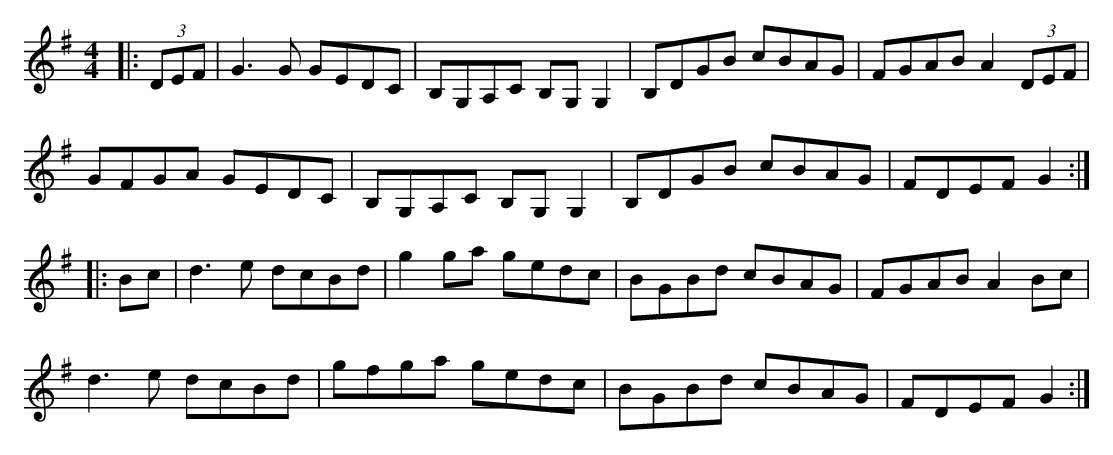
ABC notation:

X:1
M:4/4
K:G
|:(3DEF|G3G GEDC|B,G,A,C B,G,G,2|B,DGB cBAG|FGAB A2 (3DEF|
GFGA GEDC|B,G,A,C B,G,G,2|B,DGB cBAG|FDEF G2:|
|:Bc|d3e dcBd|g2ga gedc|BGBd cBAG|FGAB A2Bc|
d3e dcBd|gfga gedc|BGBd cBAG|FDEF G2:|
